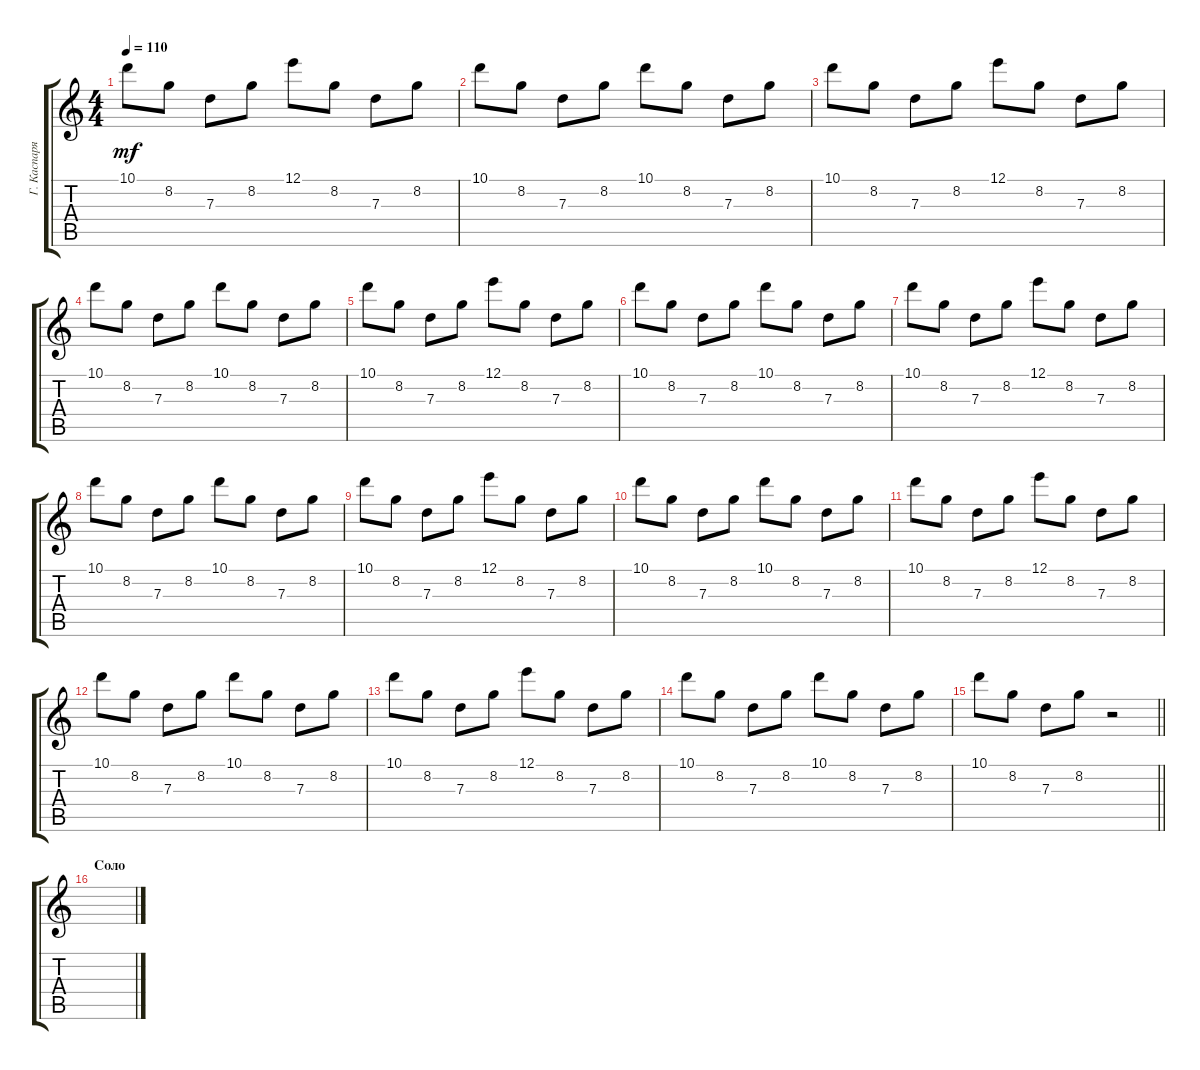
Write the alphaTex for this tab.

\track ("Г. Каспарян" "Г. Каспаря") {instrument electricguitarclean}
\staff {score tabs}
\tuning (E4 B3 G3 D3 A2 E2) {hide}
\ts (4 4)
\tempo 110
\clef g2
\ks c
10.1.8{dy mf} 8.2.8 7.3.8 8.2.8 12.1.8 8.2.8 7.3.8 8.2.8 |
10.1.8 8.2.8 7.3.8 8.2.8 10.1.8 8.2.8 7.3.8 8.2.8 |
10.1.8 8.2.8 7.3.8 8.2.8 12.1.8 8.2.8 7.3.8 8.2.8 |
10.1.8 8.2.8 7.3.8 8.2.8 10.1.8 8.2.8 7.3.8 8.2.8 |
10.1.8 8.2.8 7.3.8 8.2.8 12.1.8 8.2.8 7.3.8 8.2.8 |
10.1.8 8.2.8 7.3.8 8.2.8 10.1.8 8.2.8 7.3.8 8.2.8 |
10.1.8 8.2.8 7.3.8 8.2.8 12.1.8 8.2.8 7.3.8 8.2.8 |
10.1.8 8.2.8 7.3.8 8.2.8 10.1.8 8.2.8 7.3.8 8.2.8 |
10.1.8 8.2.8 7.3.8 8.2.8 12.1.8 8.2.8 7.3.8 8.2.8 |
10.1.8 8.2.8 7.3.8 8.2.8 10.1.8 8.2.8 7.3.8 8.2.8 |
10.1.8 8.2.8 7.3.8 8.2.8 12.1.8 8.2.8 7.3.8 8.2.8 |
10.1.8 8.2.8 7.3.8 8.2.8 10.1.8 8.2.8 7.3.8 8.2.8 |
10.1.8 8.2.8 7.3.8 8.2.8 12.1.8 8.2.8 7.3.8 8.2.8 |
10.1.8 8.2.8 7.3.8 8.2.8 10.1.8 8.2.8 7.3.8 8.2.8 |
\barLineRight lightlight
10.1.8 8.2.8 7.3.8 8.2.8 r.2 |
\section ("" "Соло")
